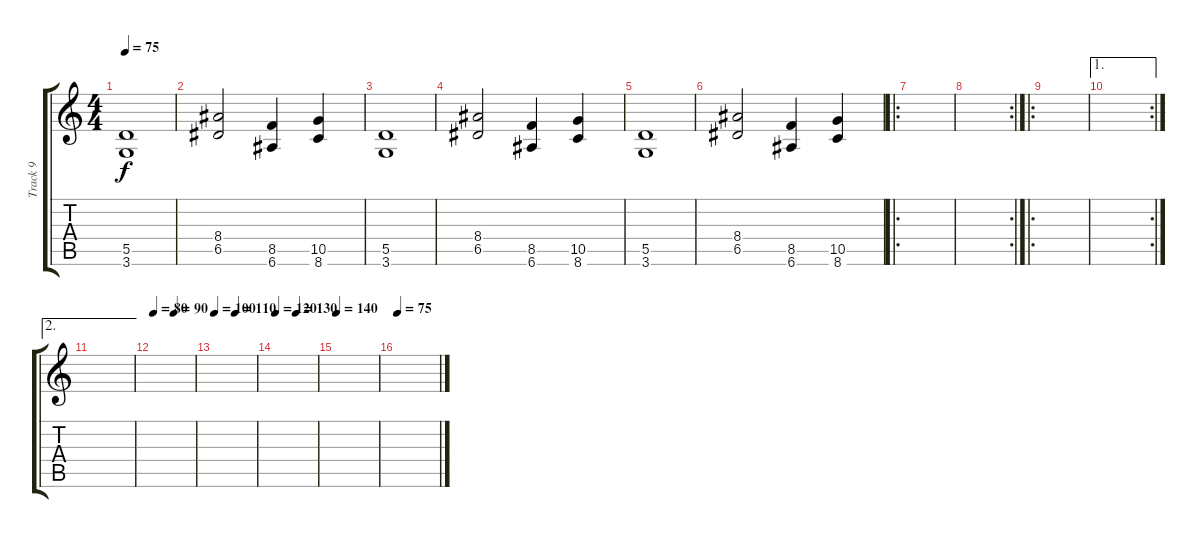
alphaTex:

\track ("Track 9" "Track 9") {instrument distortionguitar}
\staff {score tabs}
\tuning (E4 B3 G3 D3 A2 E2) {hide}
\ts (4 4)
\tempo 75
\clef g2
\ks c
(5.5 3.6).1{dy f} |
(8.4 6.5).2 (8.5 6.6).4 (10.5 8.6).4 |
(5.5 3.6).1 |
(8.4 6.5).2 (8.5 6.6).4 (10.5 8.6).4 |
(5.5 3.6).1 |
(8.4 6.5).2 (8.5 6.6).4 (10.5 8.6).4 |
\ro
|
\rc 2
|
\ro
|
\ae 1
\rc 2
|
\ae 2
|
\tempo 80
\tempo (90 0.5)
|
\tempo 100
\tempo (110 0.5)
|
\tempo 120
\tempo (130 0.5)
|
\tempo 140
|
\tempo 75
